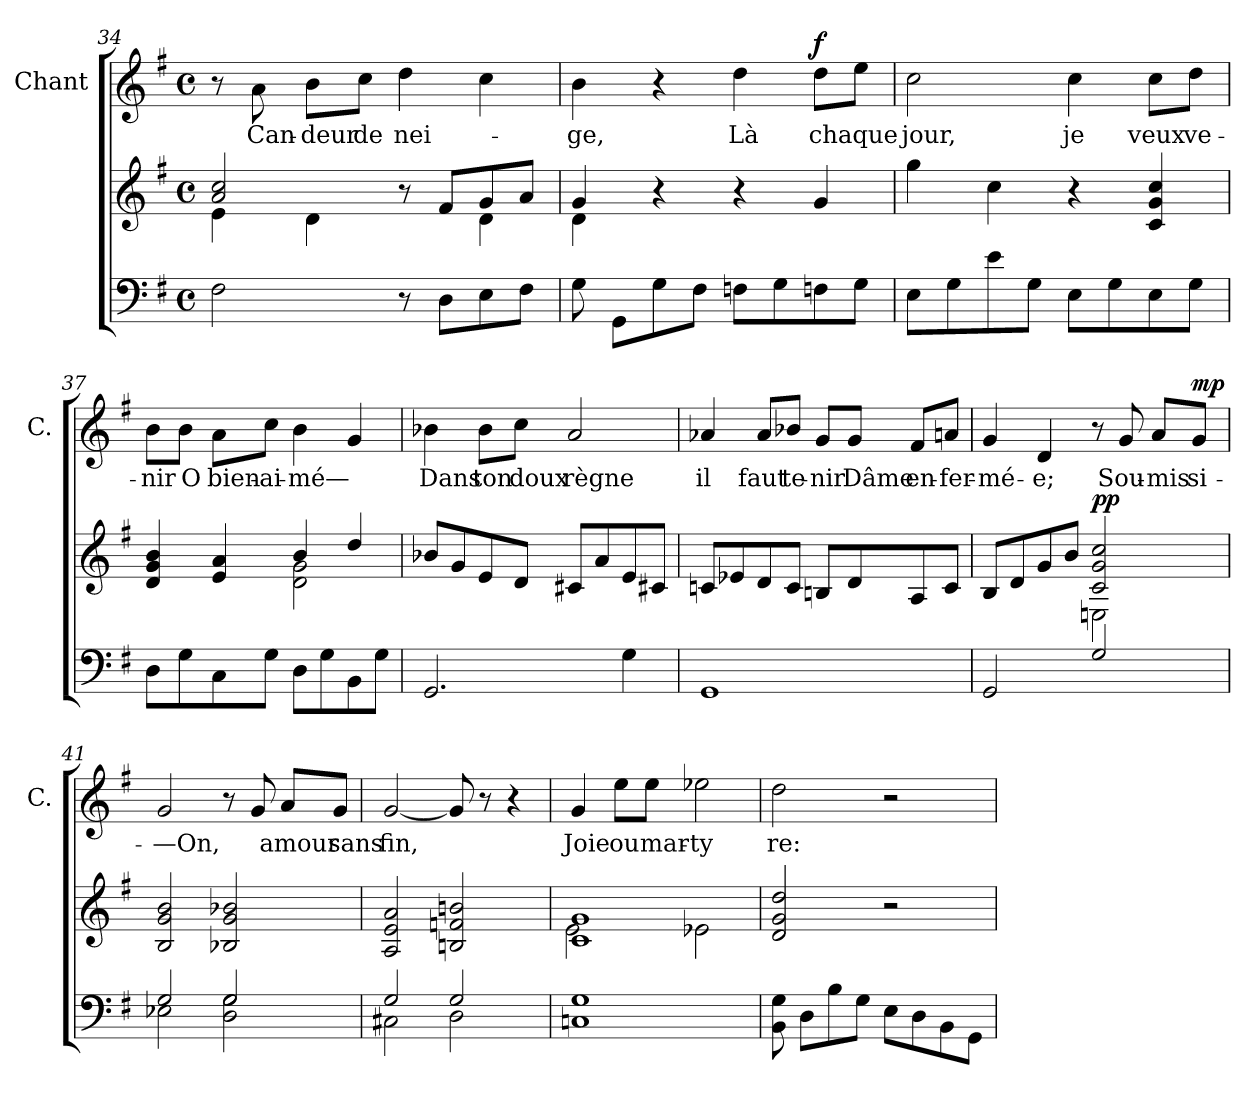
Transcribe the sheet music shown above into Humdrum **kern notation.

**kern	**kern	**dynam	**kern	**text	**dynam
*part3	*part2	*part2	*part1	*part1	*part1
*staff3	*staff2	*staff2	*staff1	*staff1	*staff1
*	*	*	*I"Chant	*	*
*	*	*	*I'C.	*	*
*clefF4	*clefG2	*	*clefG2	*	*
*k[f#]	*k[f#]	*	*k[f#]	*	*
*M4/4	*M4/4	*	*M4/4	*	*
*met(c)	*met(c)	*	*met(c)	*	*
=34	=34	=34	=34	=34	=34
*	*^	*	*	*	*
2F#i\	2ccj/ 2aj/	4eZ\	.	8r	.	.
.	.	.	.	8aj\	Can-	.
.	.	4dZ\	.	8bj\L	deur	.
.	.	.	.	8ccj\J	de	.
8r	8r	8ryy	.	4ddj\	nei-	.
8Di\L	8f#j/L	8ryy	.	.	.	.
8Ei\	8gj/	4dZ\	.	4ccj\	.	.
8F#i\J	8aj/J	.	.	.	.	.
!!LO:LB:g=z
=35	=35	=35	=35	=35	=35	=35
8Gi\	4gj/	4dZ\	.	4bj\	ge,	.
8GGi\L	.	.	.	.	.	.
8Gi\	4r	2.ryy	.	4r	.	.
8F#i\J	.	.	.	.	.	.
8Fni\L	4r	.	.	4ddj\	Là	.
8Gi\	.	.	.	.	.	.
!	!	!	!	!	!	!LO:DY:a
8Fni\	4gj/	.	.	8ddj\L	chaque	f
8Gi\J	.	.	.	8eej\J	.	.
*	*v	*v	*	*	*	*
=36	=36	=36	=36	=36	=36
8Ei\L	4ggj\	.	2ccj\	jour,	.
8Gi\	.	.	.	.	.
8ei\	4ccj\	.	.	.	.
8Gi\J	.	.	.	.	.
8Ei\L	4r	.	4ccj\	je	.
8Gi\	.	.	.	.	.
8Ei\	4ccj/ 4gj/ 4cj/	.	8ccj\L	veux	.
8Gi\J	.	.	8ddj\J	ve-	.
=37	=37	=37	=37	=37	=37
*	*^	*	*	*	*
8Di\L	4bj/ 4gj/ 4dj/	8ryy	.	8bj\L	nir	.
8Gi\	.	8ryy	.	8bj\J	O	.
8Ci\	4ej/ 4aj/	8ryy	.	8aj\L	bien-	.
8Gi\J	.	8ryy	.	8ccj\J	ai-	.
8Di\L	4bj/	2dZ\ 2gZ\	.	4bj\	mé—	.
8Gi\	.	.	.	.	.	.
8BBi\	4ddj/	.	.	4gj/	.	.
8Gi\J	.	.	.	.	.	.
*	*v	*v	*	*	*	*
!!LO:PB:g=z
=38	=38	=38	=38	=38	=38
2.GGi/	8b-Xj/L	.	4b-Xj\	Dans	.
.	8gj/	.	.	.	.
.	8ej/	.	8b-j\L	ton	.
.	8dj/J	.	8ccj\J	doux	.
.	8c#Xj/L	.	2aj/	règne	.
.	8aj/	.	.	.	.
4Gi\	8ej/	.	.	.	.
.	8c#Xj/J	.	.	.	.
=39	=39	=39	=39	=39	=39
1GGi/	8cnj/L	.	4a-Xj/	il	.
.	8e-Xj/	.	.	.	.
.	8dj/	.	8a-j/L	faut	.
.	8cj/J	.	8b-Xj/J	te-	.
.	8Bnj/L	.	8gj/L	nir	.
.	8dj/	.	8gj/J	Dâme	.
.	8Aj/	.	8f#j/L	en-	.
.	8cj/J	.	8anj/J	fer-	.
=40	=40	=40	=40	=40	=40
*	*^	*	*	*	*
2GGi/	8Bj/L	8ryy	.	4gj/	mé-	.
.	8dj/	8ryy	.	.	.	.
.	8gj/	8ryy	.	4dj/	e;	.
.	8bj/J	8ryy	.	.	.	.
!	!	!	!LO:DY:a	!	!	!
2Gi/	2ccj/ 2gj/ 2cj/	2EnZ\	pp	8r	.	.
.	.	.	.	8gj/	Sou-	.
.	.	.	.	8aj/L	mis	.
!	!	!	!	!	!	!LO:DY:a
.	.	.	.	8gj/J	si-	mp
*	*v	*v	*	*	*	*
!!LO:LB:g=z
=41	=41	=41	=41	=41	=41
*^	*	*	*	*	*
2Gi/	2E-XZ\	2bj/ 2gj/ 2Bj/	.	2gj/	—On,	.
2Gi/	2DZ\ 2GZ\	2b-Xj/ 2gj/ 2B-Xj/	.	8r	.	.
.	.	.	.	8gj/	.	.
.	.	.	.	8aj/L	amour	.
.	.	.	.	8gj/J	sans	.
=42	=42	=42	=42	=42	=42	=42
2Gi/	2C#XZ\	2aj/ 2ej/ 2Aj/	.	[2gj/	fin,	.
2Gi/	2DZ\	2bnj/ 2fnj/ 2Bnj/	.	8gj/]	.	.
.	.	.	.	8r	.	.
.	.	.	.	4r	.	.
*v	*v	*	*	*	*	*
=43	=43	=43	=43	=43	=43
*	*^	*	*	*	*
1Cni/ 1Gi/	1cj/ 1gj/	2eZ\	.	4gj/	Joie	.
.	.	.	.	8eej\L	ou	.
.	.	.	.	8eej\J	mar-	.
.	.	2e-XZ\	.	2ee-Xj\	ty	.
*	*v	*v	*	*	*	*
=44	=44	=44	=44	=44	=44
8BBi\ 8Gi\	2ddj/ 2gj/ 2dj/	.	2ddj\	re:	.
8Di\L	.	.	.	.	.
8Bi\	.	.	.	.	.
8Gi\J	.	.	.	.	.
8Ei\L	2r	.	2r	.	.
8Di\	.	.	.	.	.
8BBi\	.	.	.	.	.
8GGi\J	.	.	.	.	.
=	=	=	=	=	=
*-	*-	*-	*-	*-	*-
